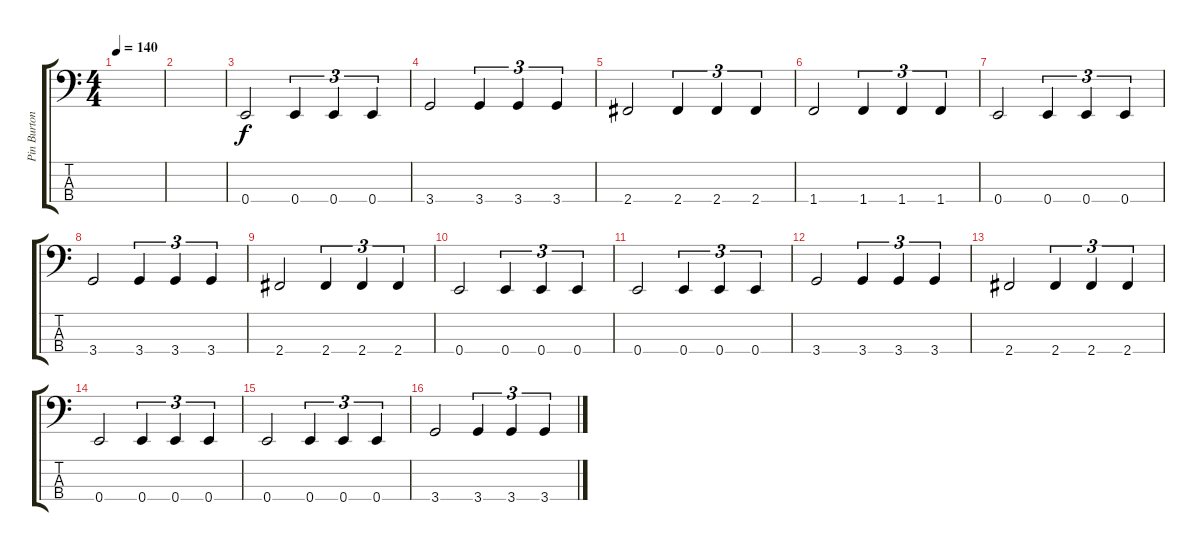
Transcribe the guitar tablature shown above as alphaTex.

\track ("Pin Burton" "Pin Burton") {instrument electricbassfinger}
\staff {score tabs}
\tuning (G2 D2 A1 E1) {hide}
\ts (4 4)
\tempo 140
\clef f4
\ks c
|
|
0.4.2 0.4.4{tu (3 2)} 0.4.4{tu (3 2)} 0.4.4{tu (3 2)} |
3.4.2 3.4.4{tu (3 2)} 3.4.4{tu (3 2)} 3.4.4{tu (3 2)} |
2.4.2 2.4.4{tu (3 2)} 2.4.4{tu (3 2)} 2.4.4{tu (3 2)} |
1.4.2 1.4.4{tu (3 2)} 1.4.4{tu (3 2)} 1.4.4{tu (3 2)} |
0.4.2 0.4.4{tu (3 2)} 0.4.4{tu (3 2)} 0.4.4{tu (3 2)} |
3.4.2 3.4.4{tu (3 2)} 3.4.4{tu (3 2)} 3.4.4{tu (3 2)} |
2.4.2 2.4.4{tu (3 2)} 2.4.4{tu (3 2)} 2.4.4{tu (3 2)} |
0.4.2 0.4.4{tu (3 2)} 0.4.4{tu (3 2)} 0.4.4{tu (3 2)} |
0.4.2 0.4.4{tu (3 2)} 0.4.4{tu (3 2)} 0.4.4{tu (3 2)} |
3.4.2 3.4.4{tu (3 2)} 3.4.4{tu (3 2)} 3.4.4{tu (3 2)} |
2.4.2 2.4.4{tu (3 2)} 2.4.4{tu (3 2)} 2.4.4{tu (3 2)} |
0.4.2 0.4.4{tu (3 2)} 0.4.4{tu (3 2)} 0.4.4{tu (3 2)} |
0.4.2 0.4.4{tu (3 2)} 0.4.4{tu (3 2)} 0.4.4{tu (3 2)} |
3.4.2 3.4.4{tu (3 2)} 3.4.4{tu (3 2)} 3.4.4{tu (3 2)}
